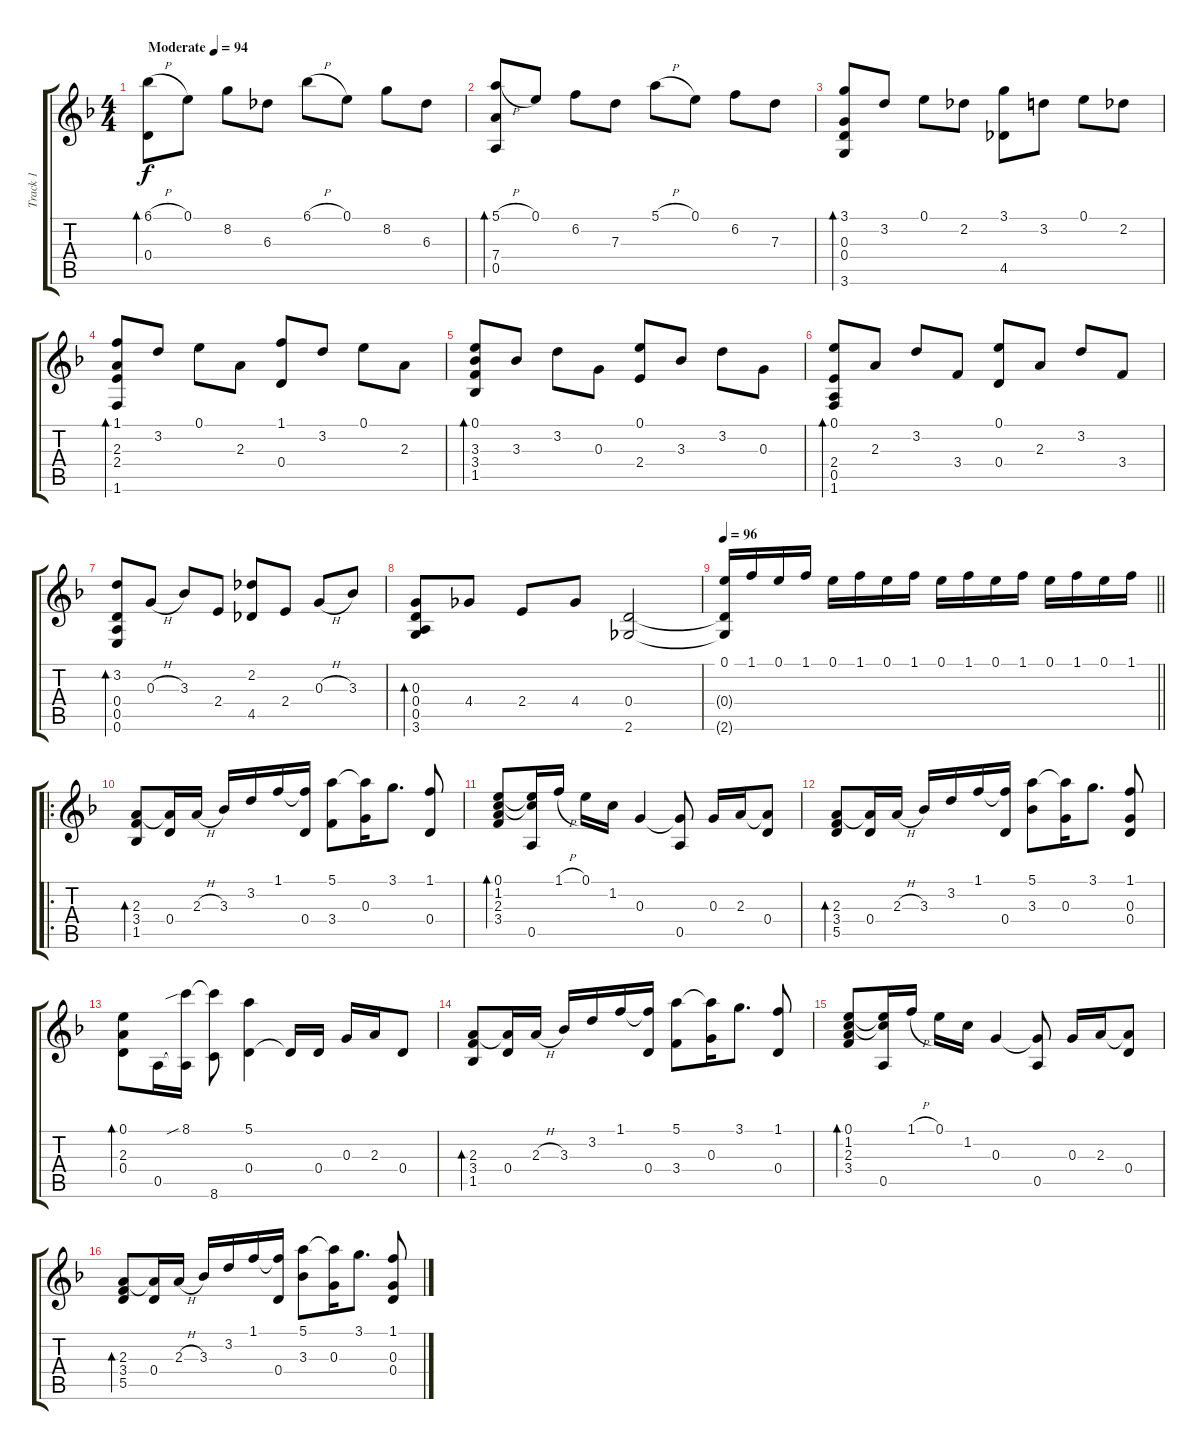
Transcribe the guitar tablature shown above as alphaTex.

\track ("Track 1" "Track 1") {instrument acousticguitarsteel}
\staff {score tabs}
\tuning (E4 B3 G3 D3 A2 E2) {hide}
\ts (4 4)
\tempo (94 "Moderate")
\clef g2
\ks dminor
(6.1{h} 0.4).8{bd 60 dy f instrument acousticguitarsteel} 0.1.8 8.2.8 6.3.8 6.1{h}.8 0.1.8 8.2.8 6.3.8 |
(5.1{h} 7.4 0.5).8{bd 60} 0.1.8 6.2.8 7.3.8 5.1{h}.8 0.1.8 6.2.8 7.3.8 |
(3.1 0.3 0.4 3.6).8{bd 60} 3.2.8 0.1.8 2.2.8 (3.1 4.5).8 3.2.8 0.1.8 2.2.8 |
(1.1 2.3 2.4 1.6).8{bd 60} 3.2.8 0.1.8 2.3.8 (1.1 0.4).8 3.2.8 0.1.8 2.3.8 |
(0.1 3.3 3.4 1.5).8{bd 60} 3.3.8 3.2.8 0.3.8 (0.1 2.4).8 3.3.8 3.2.8 0.3.8 |
(0.1 2.4 0.5 1.6).8{bd 60} 2.3.8 3.2.8 3.4.8 (0.1 0.4).8 2.3.8 3.2.8 3.4.8 |
(3.2 0.4 0.5 0.6).8{bd 60} 0.3{h}.8 3.3.8 2.4.8 (2.2 4.5).8 2.4.8 0.3{h}.8 3.3.8 |
(0.3 0.4 0.5 3.6).8{bd 60} 4.4.8 2.4.8 4.4.8 (0.4 2.6).2 |
\tempo 96
\barLineRight lightlight
(0.1 0.4{t} 2.6{t}).16 1.1.16 0.1.16 1.1.16 0.1.16 1.1.16 0.1.16 1.1.16 0.1.16 1.1.16 0.1.16 1.1.16 0.1.16 1.1.16 0.1.16 1.1.16 |
\ro
(2.3 3.4 1.5).8{bd 60} (2.3{t} 0.4).16 2.3{h}.16 3.3.16 3.2.16 1.1.16 (1.1{t} 0.4).16 (5.1 3.4).8 (5.1{t} 0.3).16 3.1.8{d} (1.1 0.4).8 |
(0.1 1.2 2.3 3.4).8{bd 60} (0.1{t} 1.2{t} 0.5).16 1.1{h}.16 0.1.16 1.2.16 0.3.4 (0.3{t} 0.5).8 0.3.16 2.3.16 (2.3{t} 0.4).8 |
(2.3 3.4 5.5).8{bd 60} (2.3{t} 0.4).16 2.3{h}.16 3.3.16 3.2.16 1.1.16 (1.1{t} 0.4).16 (5.1 3.3).8 (5.1{t} 0.3).16 3.1.8{d} (1.1 0.3 0.4).8 |
(0.1 2.3 0.4).8{bd 60} 0.5.16 (8.1{sib} 0.5{t}).16 (8.1{t} 8.6).8 (5.1 0.4).4 0.4{t}.16 0.4.16 0.3.16 2.3.16 0.4.8 |
(2.3 3.4 1.5).8{bd 60} (2.3{t} 0.4).16 2.3{h}.16 3.3.16 3.2.16 1.1.16 (1.1{t} 0.4).16 (5.1 3.4).8 (5.1{t} 0.3).16 3.1.8{d} (1.1 0.4).8 |
(0.1 1.2 2.3 3.4).8{bd 60} (0.1{t} 1.2{t} 0.5).16 1.1{h}.16 0.1.16 1.2.16 0.3.4 (0.3{t} 0.5).8 0.3.16 2.3.16 (2.3{t} 0.4).8 |
(2.3 3.4 5.5).8{bd 60} (2.3{t} 0.4).16 2.3{h}.16 3.3.16 3.2.16 1.1.16 (1.1{t} 0.4).16 (5.1 3.3).8 (5.1{t} 0.3).16 3.1.8{d} (1.1 0.3 0.4).8
